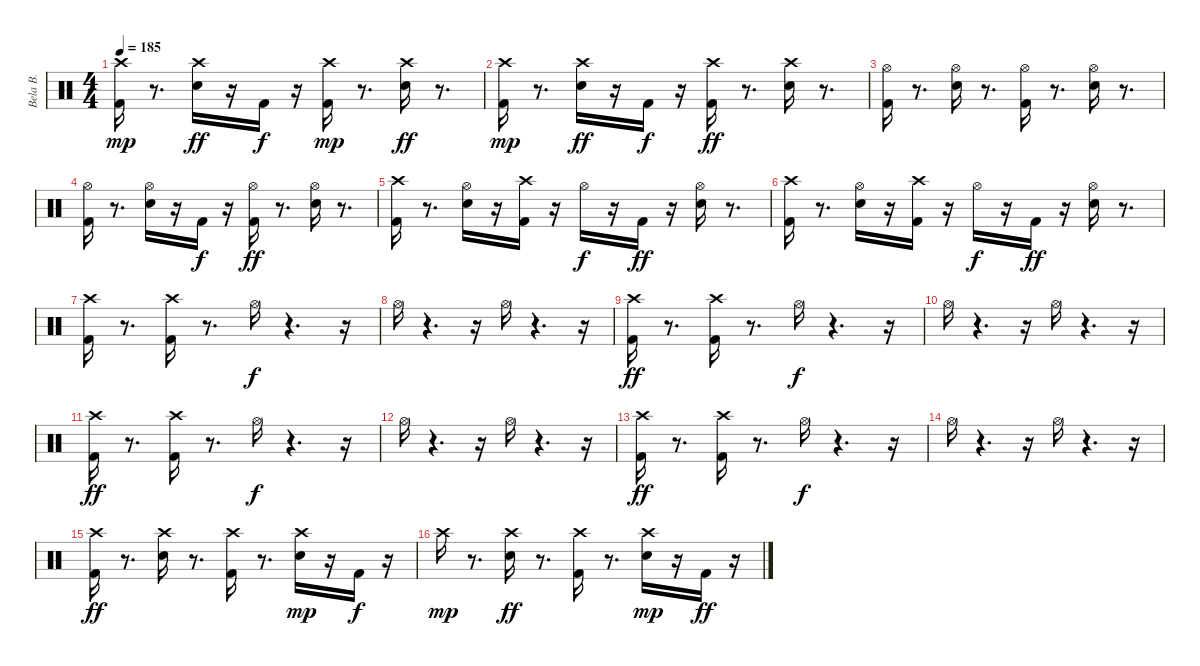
\track ("Bela B." "Bela B.") {instrument percussion}
\staff {score}
\articulation defaults
\ts (4 4)
\tempo 185
\clef neutral
\ks c
("Kick (hit) 2" "Crash high (hit)").16{dy mp} r.8{d} ("Crash high (hit)" "Snare (hit) 2").16{dy ff} r.16 "Kick (hit) 2".16{dy f} r.16 ("Crash high (hit)" "Kick (hit) 2").16{dy mp} r.8{d} ("Crash high (hit)" "Snare (hit) 2").16{dy ff} r.8{d} |
("Kick (hit) 2" "Crash high (hit)").16{dy mp} r.8{d} ("Crash high (hit)" "Snare (hit) 2").16{dy ff} r.16 "Kick (hit) 2".16{dy f} r.16 ("Crash high (hit)" "Kick (hit) 2").16{dy ff} r.8{d} ("Crash high (hit)" "Snare (hit) 2").16 r.8{d} |
("Kick (hit) 2" "Hi-Hat (open)").16 r.8{d} ("Snare (hit) 2" "Hi-Hat (open)").16 r.8{d} ("Hi-Hat (open)" "Kick (hit) 2").16 r.8{d} ("Hi-Hat (open)" "Snare (hit) 2").16 r.8{d} |
("Hi-Hat (open)" "Kick (hit) 2").16 r.8{d} ("Hi-Hat (open)" "Snare (hit) 2").16 r.16 "Kick (hit) 2".16{dy f} r.16 ("Hi-Hat (open)" "Kick (hit) 2").16{dy ff} r.8{d} ("Hi-Hat (open)" "Snare (hit) 2").16 r.8{d} |
("Kick (hit) 2" "Crash high (hit)").16 r.8{d} ("Hi-Hat (open)" "Snare (hit) 2").16 r.16 ("Crash high (hit)" "Kick (hit) 2").16 r.16 "Hi-Hat (open)".16{dy f} r.16 "Kick (hit) 2".16{dy ff} r.16 ("Hi-Hat (open)" "Snare (hit) 2").16 r.8{d} |
("Kick (hit) 2" "Crash high (hit)").16 r.8{d} ("Hi-Hat (open)" "Snare (hit) 2").16 r.16 ("Kick (hit) 2" "Crash high (hit)").16 r.16 "Hi-Hat (open)".16{dy f} r.16 "Kick (hit) 2".16{dy ff} r.16 ("Snare (hit) 2" "Hi-Hat (open)").16 r.8{d} |
("Kick (hit) 2" "Crash high (hit)").16 r.8{d} ("Kick (hit) 2" "Crash high (hit)").16 r.8{d} "Hi-Hat (open)".16{dy f} r.4{d} r.16 |
"Hi-Hat (open)".16 r.4{d} r.16 "Hi-Hat (open)".16 r.4{d} r.16 |
("Kick (hit) 2" "Crash high (hit)").16{dy ff} r.8{d} ("Kick (hit) 2" "Crash high (hit)").16 r.8{d} "Hi-Hat (open)".16{dy f} r.4{d} r.16 |
"Hi-Hat (open)".16 r.4{d} r.16 "Hi-Hat (open)".16 r.4{d} r.16 |
("Kick (hit) 2" "Crash high (hit)").16{dy ff} r.8{d} ("Kick (hit) 2" "Crash high (hit)").16 r.8{d} "Hi-Hat (open)".16{dy f} r.4{d} r.16 |
"Hi-Hat (open)".16 r.4{d} r.16 "Hi-Hat (open)".16 r.4{d} r.16 |
("Kick (hit) 2" "Crash high (hit)").16{dy ff} r.8{d} ("Kick (hit) 2" "Crash high (hit)").16 r.8{d} "Hi-Hat (open)".16{dy f} r.4{d} r.16 |
"Hi-Hat (open)".16 r.4{d} r.16 "Hi-Hat (open)".16 r.4{d} r.16 |
("Crash high (hit)" "Kick (hit) 2").16{dy ff} r.8{d} ("Crash high (hit)" "Snare (hit) 2").16 r.8{d} ("Crash high (hit)" "Kick (hit) 2").16 r.8{d} ("Snare (hit) 2" "Crash high (hit)").16{dy mp} r.16 "Kick (hit) 2".16{dy f} r.16 |
"Crash high (hit)".16{dy mp} r.8{d} ("Crash high (hit)" "Snare (hit) 2").16{dy ff} r.8{d} ("Crash high (hit)" "Kick (hit) 2").16 r.8{d} ("Snare (hit) 2" "Crash high (hit)").16{dy mp} r.16 "Kick (hit) 2".16{dy ff} r.16
